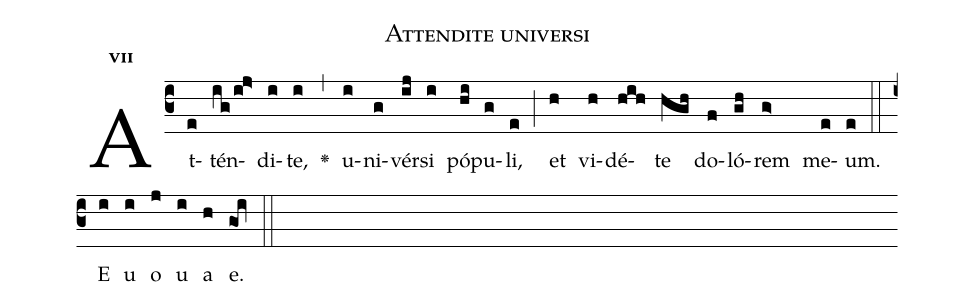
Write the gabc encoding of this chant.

name:Attendite universi;
office-part:Antiphona;
mode:7;
%%
initial-style: 1;
name: Attendite universi
book: Antiphonae & Responsoria/Tomus II, p. 133;
occasion: Hebdomada Sancta Feria VI in Passione Domini;
office-part: Vesperae Ant 1;
user-notes: ;
commentary: ;
annotation: 7d;
centering-scheme: english;
fontsize: 12;
font: OFLSortsMillGoudy;
height: 11;
width: 4.5;
%%
(c3)At(e)tén(ig/ij>)di(i)te,(i) <v>\greheightstar</v>(,) u(i)ni(g)vér(ij)si(i) pó(hi)pu(g)li,(e) (;) et(h) vi(h)dé(hih)te(hgh) do(f)ló(gh)rem(g>) me(e)um.(e) (::)
E(i) u(i) o(j) u(i) a(h) e.(goi) (::)
